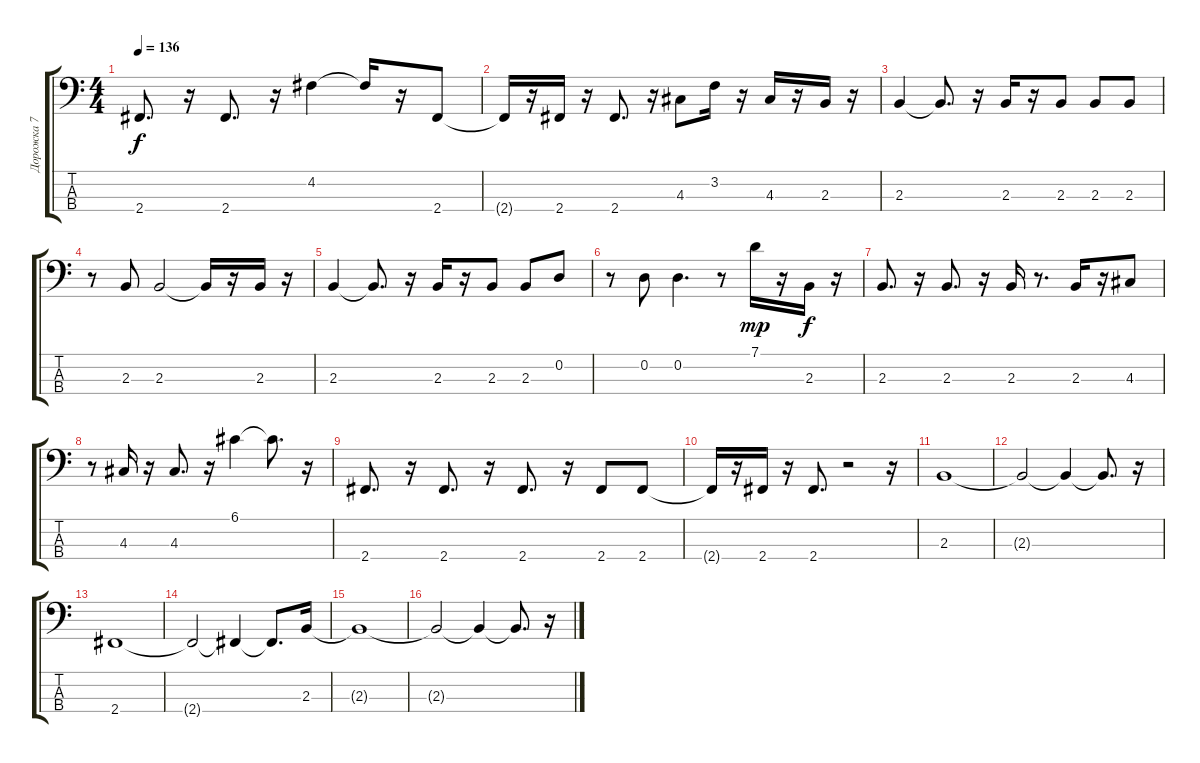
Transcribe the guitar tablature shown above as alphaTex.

\track ("Дорожка 7" "Дорожка 7") {instrument electricbassfinger}
\staff {score tabs}
\tuning (G2 D2 A1 E1) {hide}
\ts (4 4)
\tempo 136
\clef f4
\ks c
2.4.8{d dy f} r.16 2.4.8{d} r.16 4.2.4 4.2{t}.16 r.16 2.4.8 |
2.4{t}.16 r.16 2.4.16 r.16 2.4.8{d} r.16 4.3.8 3.2.16 r.16 4.3.16 r.16 2.3.16 r.16 |
2.3.4 2.3{t}.8{d} r.16 2.3.16 r.16 2.3.8 2.3.8 2.3.8 |
r.8 2.3.8 2.3.2 2.3{t}.16 r.16 2.3.16 r.16 |
2.3.4 2.3{t}.8{d} r.16 2.3.16 r.16 2.3.8 2.3.8 0.2.8 |
r.8 0.2.8 0.2.4{d} r.8 7.1.16{dy mp} r.16 2.3.16{dy f} r.16 |
2.3.8{d} r.16 2.3.8{d} r.16 2.3.16 r.8{d} 2.3.16 r.16 4.3.8 |
r.8 4.3.16 r.16 4.3.8{d} r.16 6.1.4 6.1{t}.8{d} r.16 |
2.4.8{d} r.16 2.4.8{d} r.16 2.4.8{d} r.16 2.4.8 2.4.8 |
2.4{t}.16 r.16 2.4.16 r.16 2.4.8{d} r.2 r.16 |
2.3.1 |
2.3{t}.2 2.3{t}.4 2.3{t}.8{d} r.16 |
2.4.1 |
2.4{t}.2 2.4{t}.4 2.4{t}.8{d} 2.3.16 |
2.3{t}.1 |
2.3{t}.2 2.3{t}.4 2.3{t}.8{d} r.16
